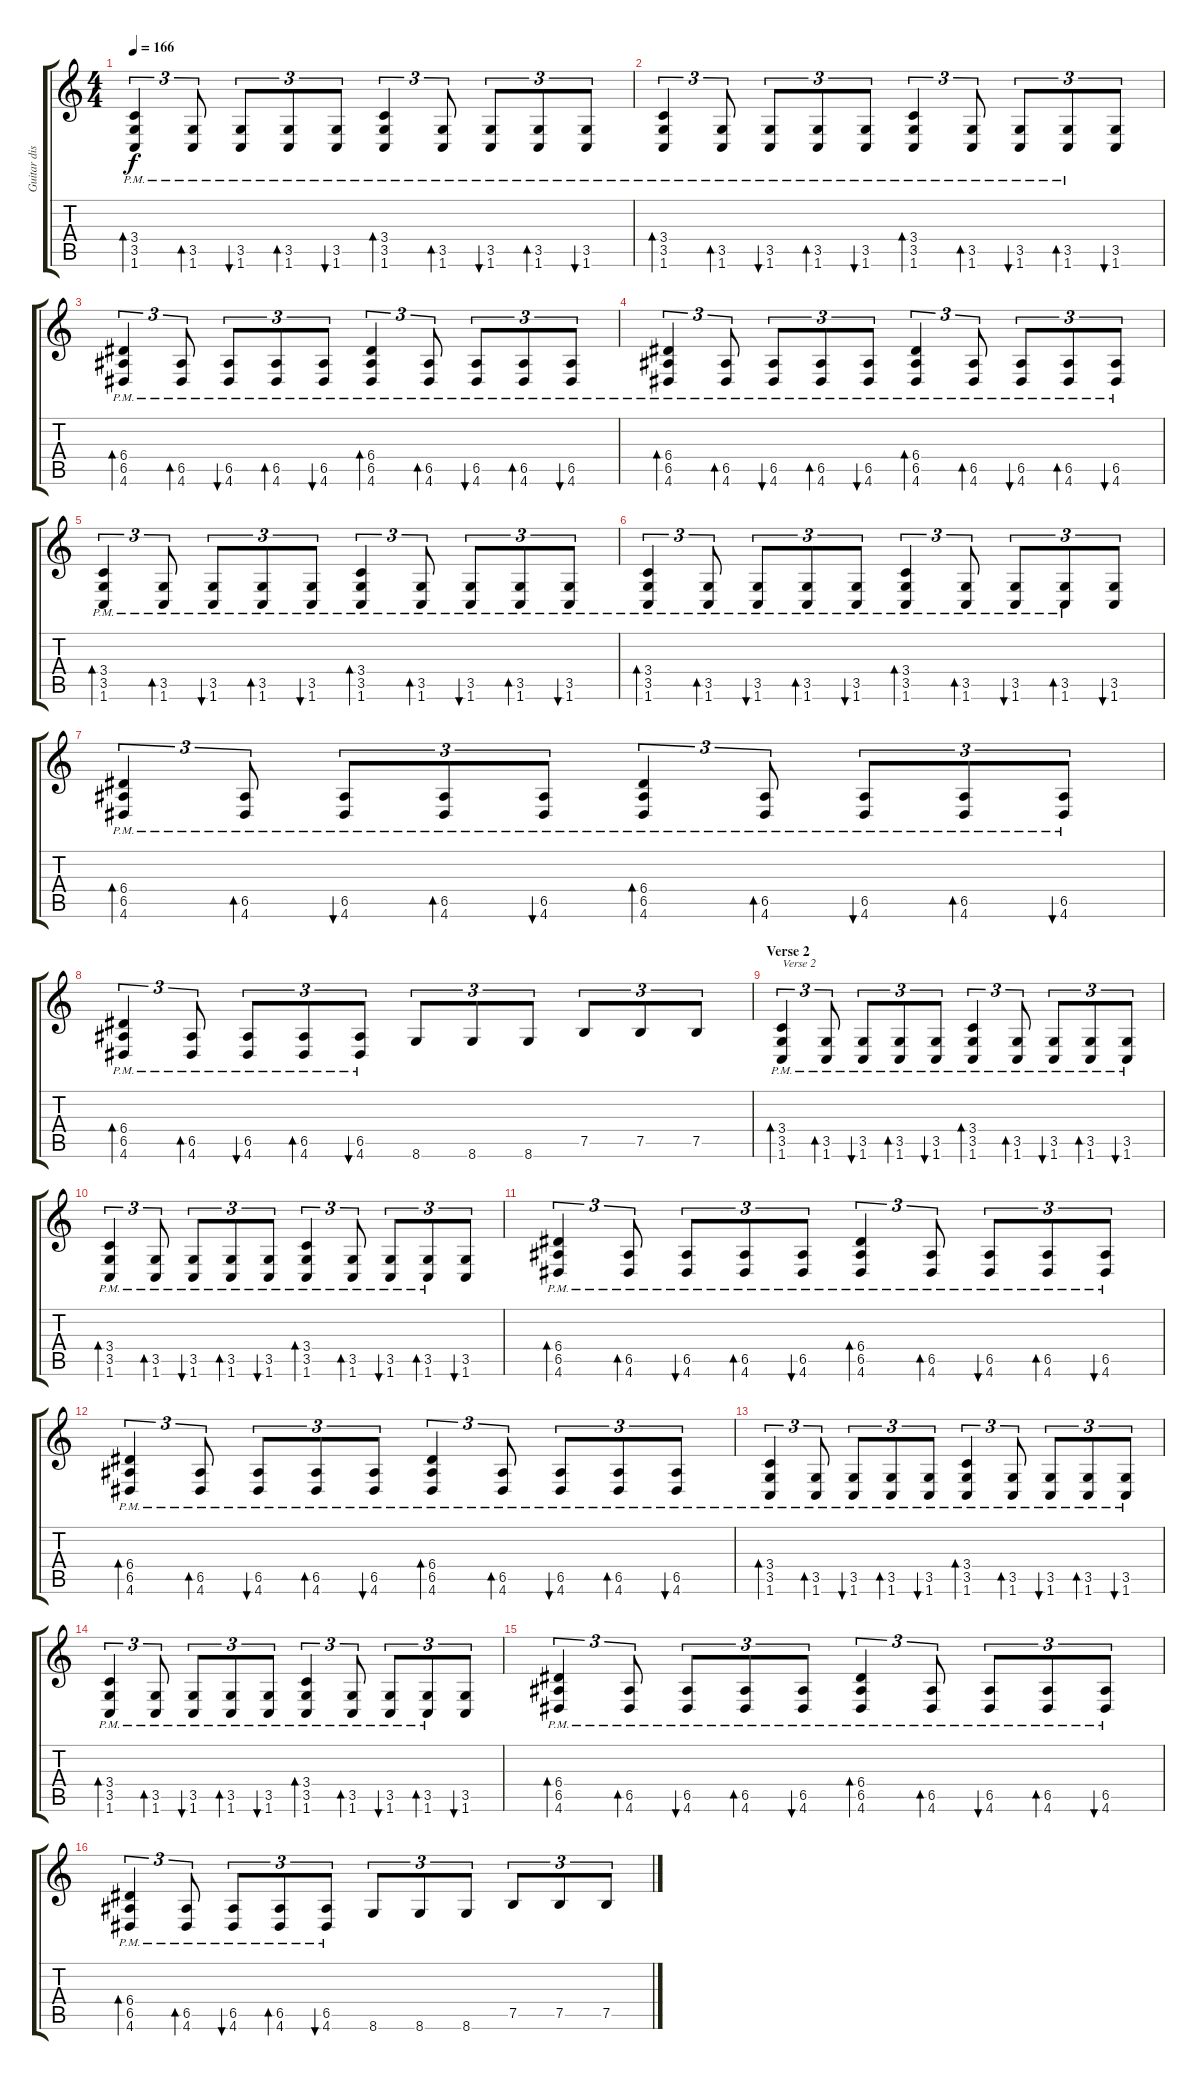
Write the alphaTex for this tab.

\track ("Guitar distortion 1" "Guitar dis") {instrument distortionguitar}
\staff {score tabs}
\tuning (B3 Gb3 D3 A2 E2 B1) {hide}
\ts (4 4)
\tempo 166
\clef g2
\ks c
(3.4 3.5 1.6{pm}).4{tu (3 2) bd 60 dy f} (3.5 1.6{pm}).8{tu (3 2) bd 60} (3.5 1.6{pm}).8{tu (3 2) bu 60} (3.5 1.6{pm}).8{tu (3 2) bd 60} (3.5 1.6{pm}).8{tu (3 2) bu 60} (3.4 3.5 1.6{pm}).4{tu (3 2) bd 60} (3.5 1.6{pm}).8{tu (3 2) bd 60} (3.5 1.6{pm}).8{tu (3 2) bu 60} (3.5 1.6{pm}).8{tu (3 2) bd 60} (3.5 1.6{pm}).8{tu (3 2) bu 60} |
(3.4 3.5 1.6{pm}).4{tu (3 2) bd 60} (3.5 1.6{pm}).8{tu (3 2) bd 60} (3.5 1.6{pm}).8{tu (3 2) bu 60} (3.5 1.6{pm}).8{tu (3 2) bd 60} (3.5 1.6{pm}).8{tu (3 2) bu 60} (3.4 3.5 1.6{pm}).4{tu (3 2) bd 60} (3.5 1.6{pm}).8{tu (3 2) bd 60} (3.5 1.6{pm}).8{tu (3 2) bu 60} (3.5 1.6{pm}).8{tu (3 2) bd 60} (3.5 1.6).8{tu (3 2) bu 60} |
(6.4 6.5 4.6{pm}).4{tu (3 2) bd 60} (6.5 4.6{pm}).8{tu (3 2) bd 60} (6.5 4.6{pm}).8{tu (3 2) bu 60} (6.5 4.6{pm}).8{tu (3 2) bd 60} (6.5 4.6{pm}).8{tu (3 2) bu 60} (6.4 6.5 4.6{pm}).4{tu (3 2) bd 60} (6.5 4.6{pm}).8{tu (3 2) bd 60} (6.5 4.6{pm}).8{tu (3 2) bu 60} (6.5 4.6{pm}).8{tu (3 2) bd 60} (6.5 4.6{pm}).8{tu (3 2) bu 60} |
(6.4 6.5 4.6{pm}).4{tu (3 2) bd 60} (6.5 4.6{pm}).8{tu (3 2) bd 60} (6.5 4.6{pm}).8{tu (3 2) bu 60} (6.5 4.6{pm}).8{tu (3 2) bd 60} (6.5 4.6{pm}).8{tu (3 2) bu 60} (6.4 6.5 4.6{pm}).4{tu (3 2) bd 60} (6.5 4.6{pm}).8{tu (3 2) bd 60} (6.5 4.6{pm}).8{tu (3 2) bu 60} (6.5 4.6{pm}).8{tu (3 2) bd 60} (6.5 4.6{pm}).8{tu (3 2) bu 60} |
(3.4 3.5 1.6{pm}).4{tu (3 2) bd 60} (3.5 1.6{pm}).8{tu (3 2) bd 60} (3.5 1.6{pm}).8{tu (3 2) bu 60} (3.5 1.6{pm}).8{tu (3 2) bd 60} (3.5 1.6{pm}).8{tu (3 2) bu 60} (3.4 3.5 1.6{pm}).4{tu (3 2) bd 60} (3.5 1.6{pm}).8{tu (3 2) bd 60} (3.5 1.6{pm}).8{tu (3 2) bu 60} (3.5 1.6{pm}).8{tu (3 2) bd 60} (3.5 1.6{pm}).8{tu (3 2) bu 60} |
(3.4 3.5 1.6{pm}).4{tu (3 2) bd 60} (3.5 1.6{pm}).8{tu (3 2) bd 60} (3.5 1.6{pm}).8{tu (3 2) bu 60} (3.5 1.6{pm}).8{tu (3 2) bd 60} (3.5 1.6{pm}).8{tu (3 2) bu 60} (3.4 3.5 1.6{pm}).4{tu (3 2) bd 60} (3.5 1.6{pm}).8{tu (3 2) bd 60} (3.5 1.6{pm}).8{tu (3 2) bu 60} (3.5 1.6{pm}).8{tu (3 2) bd 60} (3.5 1.6).8{tu (3 2) bu 60} |
(6.4 6.5 4.6{pm}).4{tu (3 2) bd 60} (6.5 4.6{pm}).8{tu (3 2) bd 60} (6.5 4.6{pm}).8{tu (3 2) bu 60} (6.5 4.6{pm}).8{tu (3 2) bd 60} (6.5 4.6{pm}).8{tu (3 2) bu 60} (6.4 6.5 4.6{pm}).4{tu (3 2) bd 60} (6.5 4.6{pm}).8{tu (3 2) bd 60} (6.5 4.6{pm}).8{tu (3 2) bu 60} (6.5 4.6{pm}).8{tu (3 2) bd 60} (6.5 4.6{pm}).8{tu (3 2) bu 60} |
(6.4 6.5 4.6{pm}).4{tu (3 2) bd 60} (6.5 4.6{pm}).8{tu (3 2) bd 60} (6.5 4.6{pm}).8{tu (3 2) bu 60} (6.5 4.6{pm}).8{tu (3 2) bd 60} (6.5 4.6{pm}).8{tu (3 2) bu 60} 8.6.8{tu (3 2)} 8.6.8{tu (3 2)} 8.6.8{tu (3 2)} 7.5.8{tu (3 2)} 7.5.8{tu (3 2)} 7.5.8{tu (3 2)} |
\section ("" "Verse 2")
(3.4 3.5 1.6{pm}).4{tu (3 2) bd 60 txt "Verse 2"} (3.5 1.6{pm}).8{tu (3 2) bd 60} (3.5 1.6{pm}).8{tu (3 2) bu 60} (3.5 1.6{pm}).8{tu (3 2) bd 60} (3.5 1.6{pm}).8{tu (3 2) bu 60} (3.4 3.5 1.6{pm}).4{tu (3 2) bd 60} (3.5 1.6{pm}).8{tu (3 2) bd 60} (3.5 1.6{pm}).8{tu (3 2) bu 60} (3.5 1.6{pm}).8{tu (3 2) bd 60} (3.5 1.6{pm}).8{tu (3 2) bu 60} |
(3.4 3.5 1.6{pm}).4{tu (3 2) bd 60} (3.5 1.6{pm}).8{tu (3 2) bd 60} (3.5 1.6{pm}).8{tu (3 2) bu 60} (3.5 1.6{pm}).8{tu (3 2) bd 60} (3.5 1.6{pm}).8{tu (3 2) bu 60} (3.4 3.5 1.6{pm}).4{tu (3 2) bd 60} (3.5 1.6{pm}).8{tu (3 2) bd 60} (3.5 1.6{pm}).8{tu (3 2) bu 60} (3.5 1.6{pm}).8{tu (3 2) bd 60} (3.5 1.6).8{tu (3 2) bu 60} |
(6.4 6.5 4.6{pm}).4{tu (3 2) bd 60} (6.5 4.6{pm}).8{tu (3 2) bd 60} (6.5 4.6{pm}).8{tu (3 2) bu 60} (6.5 4.6{pm}).8{tu (3 2) bd 60} (6.5 4.6{pm}).8{tu (3 2) bu 60} (6.4 6.5 4.6{pm}).4{tu (3 2) bd 60} (6.5 4.6{pm}).8{tu (3 2) bd 60} (6.5 4.6{pm}).8{tu (3 2) bu 60} (6.5 4.6{pm}).8{tu (3 2) bd 60} (6.5 4.6{pm}).8{tu (3 2) bu 60} |
(6.4 6.5 4.6{pm}).4{tu (3 2) bd 60} (6.5 4.6{pm}).8{tu (3 2) bd 60} (6.5 4.6{pm}).8{tu (3 2) bu 60} (6.5 4.6{pm}).8{tu (3 2) bd 60} (6.5 4.6{pm}).8{tu (3 2) bu 60} (6.4 6.5 4.6{pm}).4{tu (3 2) bd 60} (6.5 4.6{pm}).8{tu (3 2) bd 60} (6.5 4.6{pm}).8{tu (3 2) bu 60} (6.5 4.6{pm}).8{tu (3 2) bd 60} (6.5 4.6{pm}).8{tu (3 2) bu 60} |
(3.4 3.5 1.6{pm}).4{tu (3 2) bd 60} (3.5 1.6{pm}).8{tu (3 2) bd 60} (3.5 1.6{pm}).8{tu (3 2) bu 60} (3.5 1.6{pm}).8{tu (3 2) bd 60} (3.5 1.6{pm}).8{tu (3 2) bu 60} (3.4 3.5 1.6{pm}).4{tu (3 2) bd 60} (3.5 1.6{pm}).8{tu (3 2) bd 60} (3.5 1.6{pm}).8{tu (3 2) bu 60} (3.5 1.6{pm}).8{tu (3 2) bd 60} (3.5 1.6{pm}).8{tu (3 2) bu 60} |
(3.4 3.5 1.6{pm}).4{tu (3 2) bd 60} (3.5 1.6{pm}).8{tu (3 2) bd 60} (3.5 1.6{pm}).8{tu (3 2) bu 60} (3.5 1.6{pm}).8{tu (3 2) bd 60} (3.5 1.6{pm}).8{tu (3 2) bu 60} (3.4 3.5 1.6{pm}).4{tu (3 2) bd 60} (3.5 1.6{pm}).8{tu (3 2) bd 60} (3.5 1.6{pm}).8{tu (3 2) bu 60} (3.5 1.6{pm}).8{tu (3 2) bd 60} (3.5 1.6).8{tu (3 2) bu 60} |
(6.4 6.5 4.6{pm}).4{tu (3 2) bd 60} (6.5 4.6{pm}).8{tu (3 2) bd 60} (6.5 4.6{pm}).8{tu (3 2) bu 60} (6.5 4.6{pm}).8{tu (3 2) bd 60} (6.5 4.6{pm}).8{tu (3 2) bu 60} (6.4 6.5 4.6{pm}).4{tu (3 2) bd 60} (6.5 4.6{pm}).8{tu (3 2) bd 60} (6.5 4.6{pm}).8{tu (3 2) bu 60} (6.5 4.6{pm}).8{tu (3 2) bd 60} (6.5 4.6{pm}).8{tu (3 2) bu 60} |
(6.4 6.5 4.6{pm}).4{tu (3 2) bd 60} (6.5 4.6{pm}).8{tu (3 2) bd 60} (6.5 4.6{pm}).8{tu (3 2) bu 60} (6.5 4.6{pm}).8{tu (3 2) bd 60} (6.5 4.6{pm}).8{tu (3 2) bu 60} 8.6.8{tu (3 2)} 8.6.8{tu (3 2)} 8.6.8{tu (3 2)} 7.5.8{tu (3 2)} 7.5.8{tu (3 2)} 7.5.8{tu (3 2)}
